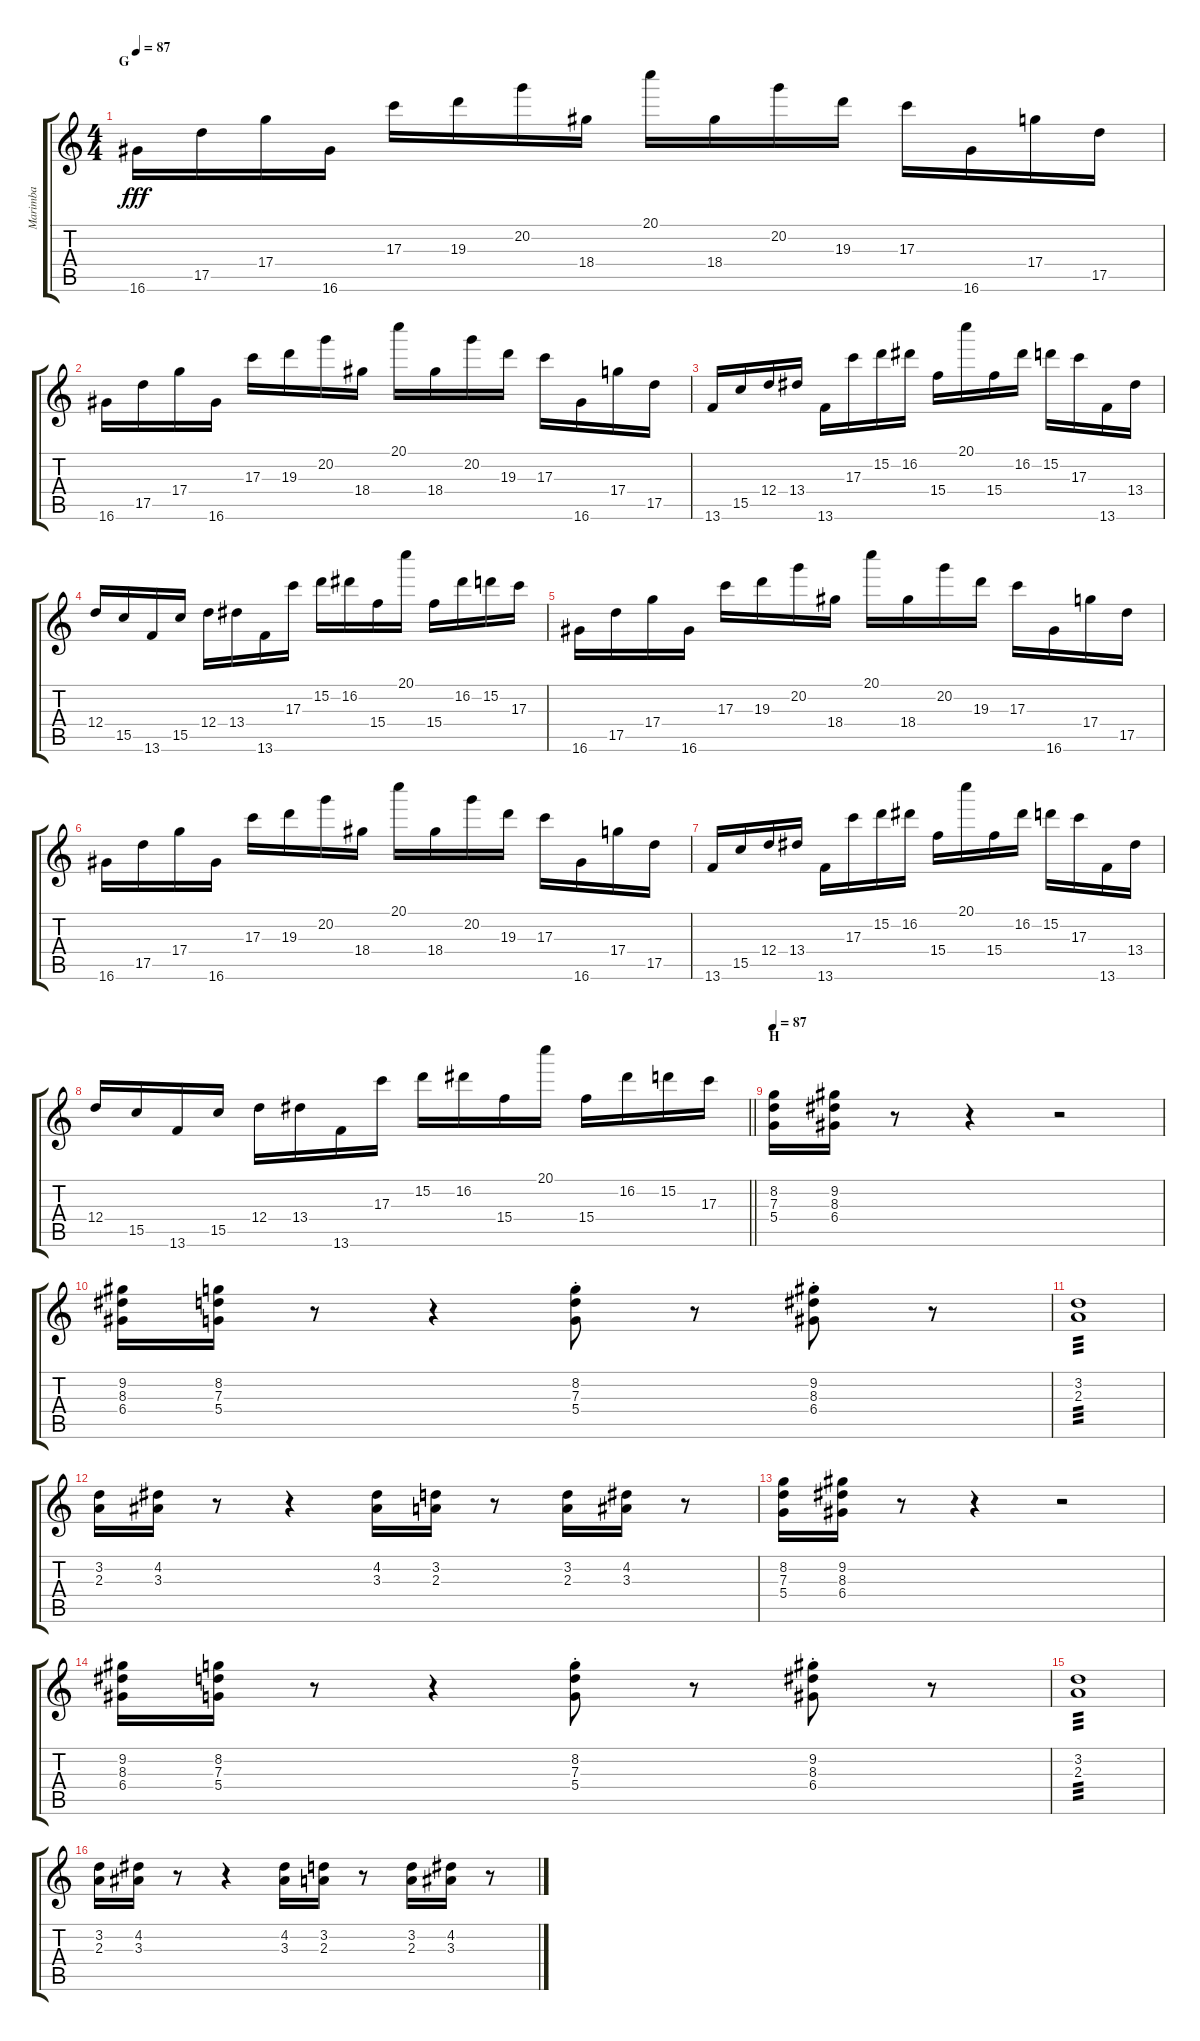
\track ("Marimba" "Marimba") {instrument marimba}
\staff {score tabs}
\tuning (E5 B4 G4 D4 A3 E3) {hide}
\ts (4 4)
\section ("" "G")
\tempo 87
\clef g2
\ks c
16.6.16{dy fff} 17.5.16 17.4.16 16.6.16 17.3.16 19.3.16 20.2.16 18.4.16 20.1.16 18.4.16 20.2.16 19.3.16 17.3.16 16.6.16 17.4.16 17.5.16 |
16.6.16 17.5.16 17.4.16 16.6.16 17.3.16 19.3.16 20.2.16 18.4.16 20.1.16 18.4.16 20.2.16 19.3.16 17.3.16 16.6.16 17.4.16 17.5.16 |
13.6.16 15.5.16 12.4.16 13.4.16 13.6.16 17.3.16 15.2.16 16.2.16 15.4.16 20.1.16 15.4.16 16.2.16 15.2.16 17.3.16 13.6.16 13.4.16 |
12.4.16 15.5.16 13.6.16 15.5.16 12.4.16 13.4.16 13.6.16 17.3.16 15.2.16 16.2.16 15.4.16 20.1.16 15.4.16 16.2.16 15.2.16 17.3.16 |
16.6.16 17.5.16 17.4.16 16.6.16 17.3.16 19.3.16 20.2.16 18.4.16 20.1.16 18.4.16 20.2.16 19.3.16 17.3.16 16.6.16 17.4.16 17.5.16 |
16.6.16 17.5.16 17.4.16 16.6.16 17.3.16 19.3.16 20.2.16 18.4.16 20.1.16 18.4.16 20.2.16 19.3.16 17.3.16 16.6.16 17.4.16 17.5.16 |
13.6.16 15.5.16 12.4.16 13.4.16 13.6.16 17.3.16 15.2.16 16.2.16 15.4.16 20.1.16 15.4.16 16.2.16 15.2.16 17.3.16 13.6.16 13.4.16 |
\barLineRight lightlight
12.4.16 15.5.16 13.6.16 15.5.16 12.4.16 13.4.16 13.6.16 17.3.16 15.2.16 16.2.16 15.4.16 20.1.16 15.4.16 16.2.16 15.2.16 17.3.16 |
\section ("" "H")
\tempo 87
(8.2 7.3 5.4).16 (9.2 8.3 6.4).16 r.8 r.4 r.2 |
(9.2 8.3 6.4).16 (8.2 7.3 5.4).16 r.8 r.4 (8.2{st} 7.3{st} 5.4{st}).8 r.8 (9.2{st} 8.3{st} 6.4{st}).8 r.8 |
(3.2 2.3).1{tp 3} |
(3.2 2.3).16 (4.2 3.3).16 r.8 r.4 (4.2 3.3).16 (3.2 2.3).16 r.8 (3.2 2.3).16 (4.2 3.3).16 r.8 |
(8.2 7.3 5.4).16 (9.2 8.3 6.4).16 r.8 r.4 r.2 |
(9.2 8.3 6.4).16 (8.2 7.3 5.4).16 r.8 r.4 (8.2{st} 7.3{st} 5.4{st}).8 r.8 (9.2{st} 8.3{st} 6.4{st}).8 r.8 |
(3.2 2.3).1{tp 3} |
(3.2 2.3).16 (4.2 3.3).16 r.8 r.4 (4.2 3.3).16 (3.2 2.3).16 r.8 (3.2 2.3).16 (4.2 3.3).16 r.8
